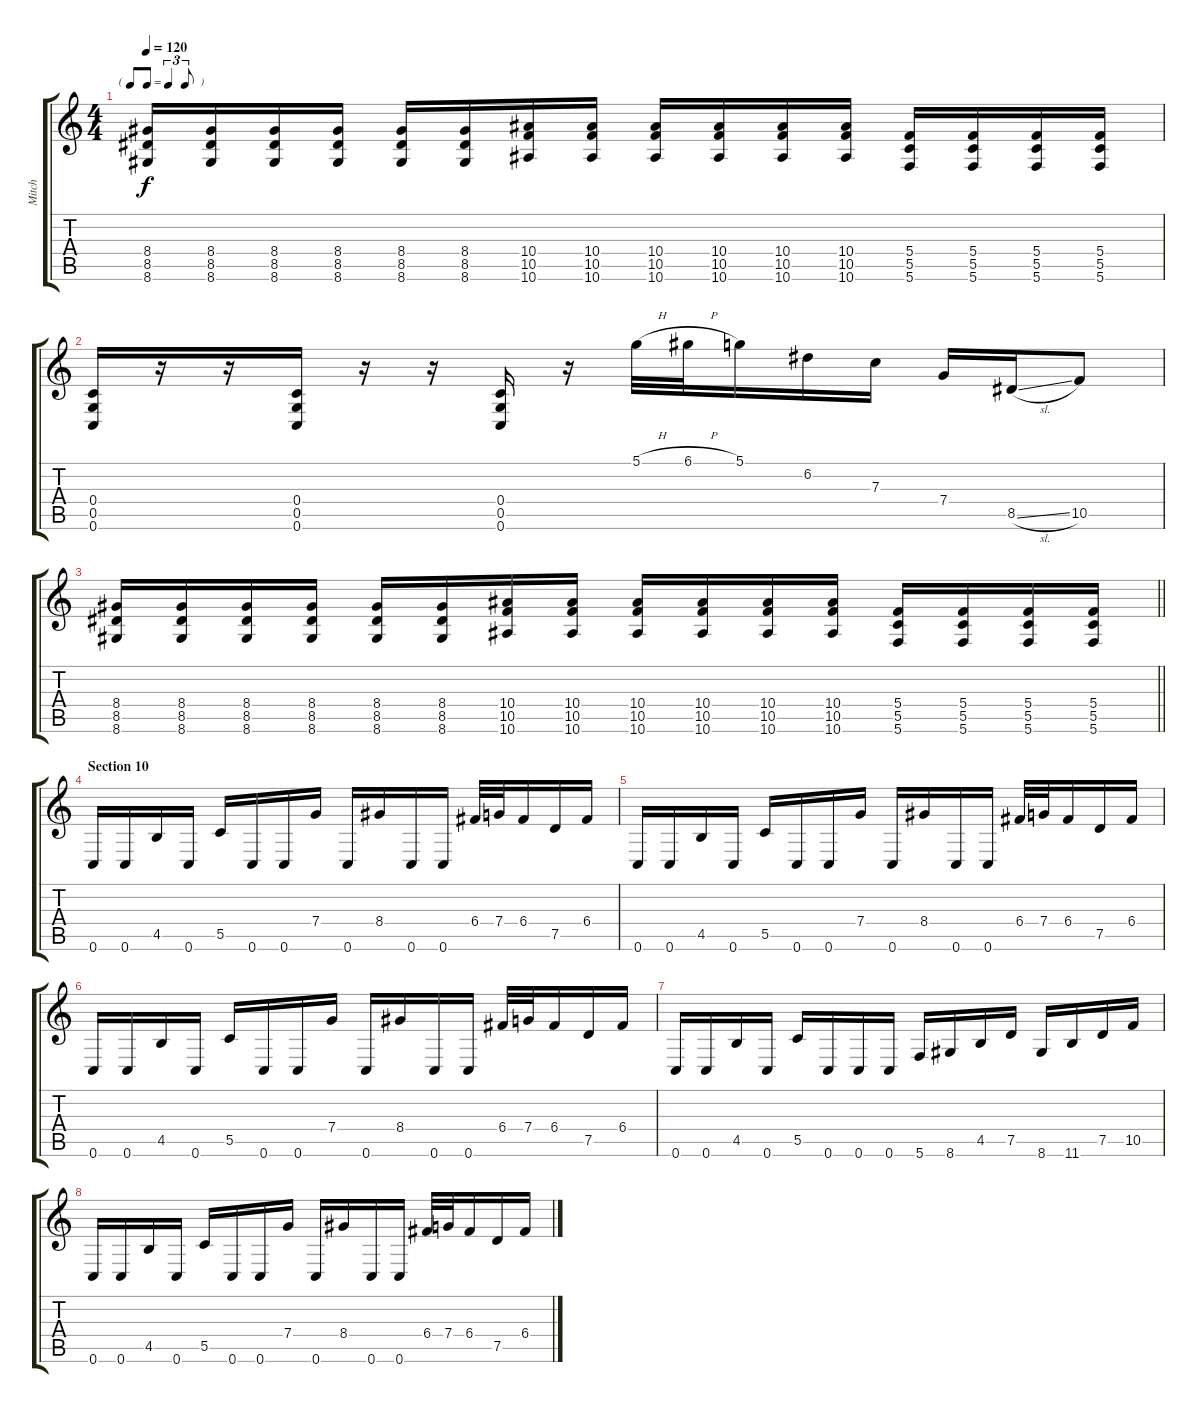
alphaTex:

\track ("Mitch" "Mitch") {instrument overdrivenguitar}
\staff {score tabs}
\tuning (D4 A3 F3 C3 G2 C2) {hide}
\ts (4 4)
\tf triplet8th
\tempo 120
\clef g2
\ks c
(8.4 8.5 8.6).16{dy f} (8.4 8.5 8.6).16 (8.4 8.5 8.6).16 (8.4 8.5 8.6).16 (8.4 8.5 8.6).16 (8.4 8.5 8.6).16 (10.4 10.5 10.6).16 (10.4 10.5 10.6).16 (10.4 10.5 10.6).16 (10.4 10.5 10.6).16 (10.4 10.5 10.6).16 (10.4 10.5 10.6).16 (5.4 5.5 5.6).16 (5.4 5.5 5.6).16 (5.4 5.5 5.6).16 (5.4 5.5 5.6).16 |
(0.4 0.5 0.6).16 r.16 r.16 (0.4 0.5 0.6).16 r.16 r.16 (0.4 0.5 0.6).16 r.16 5.1{h}.32 6.1{h}.32 5.1.16 6.2.16 7.3.16 7.4.16 8.5{sl}.16 10.5.8 |
\barLineRight lightlight
(8.4 8.5 8.6).16 (8.4 8.5 8.6).16 (8.4 8.5 8.6).16 (8.4 8.5 8.6).16 (8.4 8.5 8.6).16 (8.4 8.5 8.6).16 (10.4 10.5 10.6).16 (10.4 10.5 10.6).16 (10.4 10.5 10.6).16 (10.4 10.5 10.6).16 (10.4 10.5 10.6).16 (10.4 10.5 10.6).16 (5.4 5.5 5.6).16 (5.4 5.5 5.6).16 (5.4 5.5 5.6).16 (5.4 5.5 5.6).16 |
\section ("" "Section 10")
0.6.16 0.6.16 4.5.16 0.6.16 5.5.16 0.6.16 0.6.16 7.4.16 0.6.16 8.4.16 0.6.16 0.6.16 6.4.32 7.4.32 6.4.16 7.5.16 6.4.16 |
0.6.16 0.6.16 4.5.16 0.6.16 5.5.16 0.6.16 0.6.16 7.4.16 0.6.16 8.4.16 0.6.16 0.6.16 6.4.32 7.4.32 6.4.16 7.5.16 6.4.16 |
0.6.16 0.6.16 4.5.16 0.6.16 5.5.16 0.6.16 0.6.16 7.4.16 0.6.16 8.4.16 0.6.16 0.6.16 6.4.32 7.4.32 6.4.16 7.5.16 6.4.16 |
0.6.16 0.6.16 4.5.16 0.6.16 5.5.16 0.6.16 0.6.16 0.6.16 5.6.16 8.6.16 4.5.16 7.5.16 8.6.16 11.6.16 7.5.16 10.5.16 |
0.6.16 0.6.16 4.5.16 0.6.16 5.5.16 0.6.16 0.6.16 7.4.16 0.6.16 8.4.16 0.6.16 0.6.16 6.4.32 7.4.32 6.4.16 7.5.16 6.4.16
